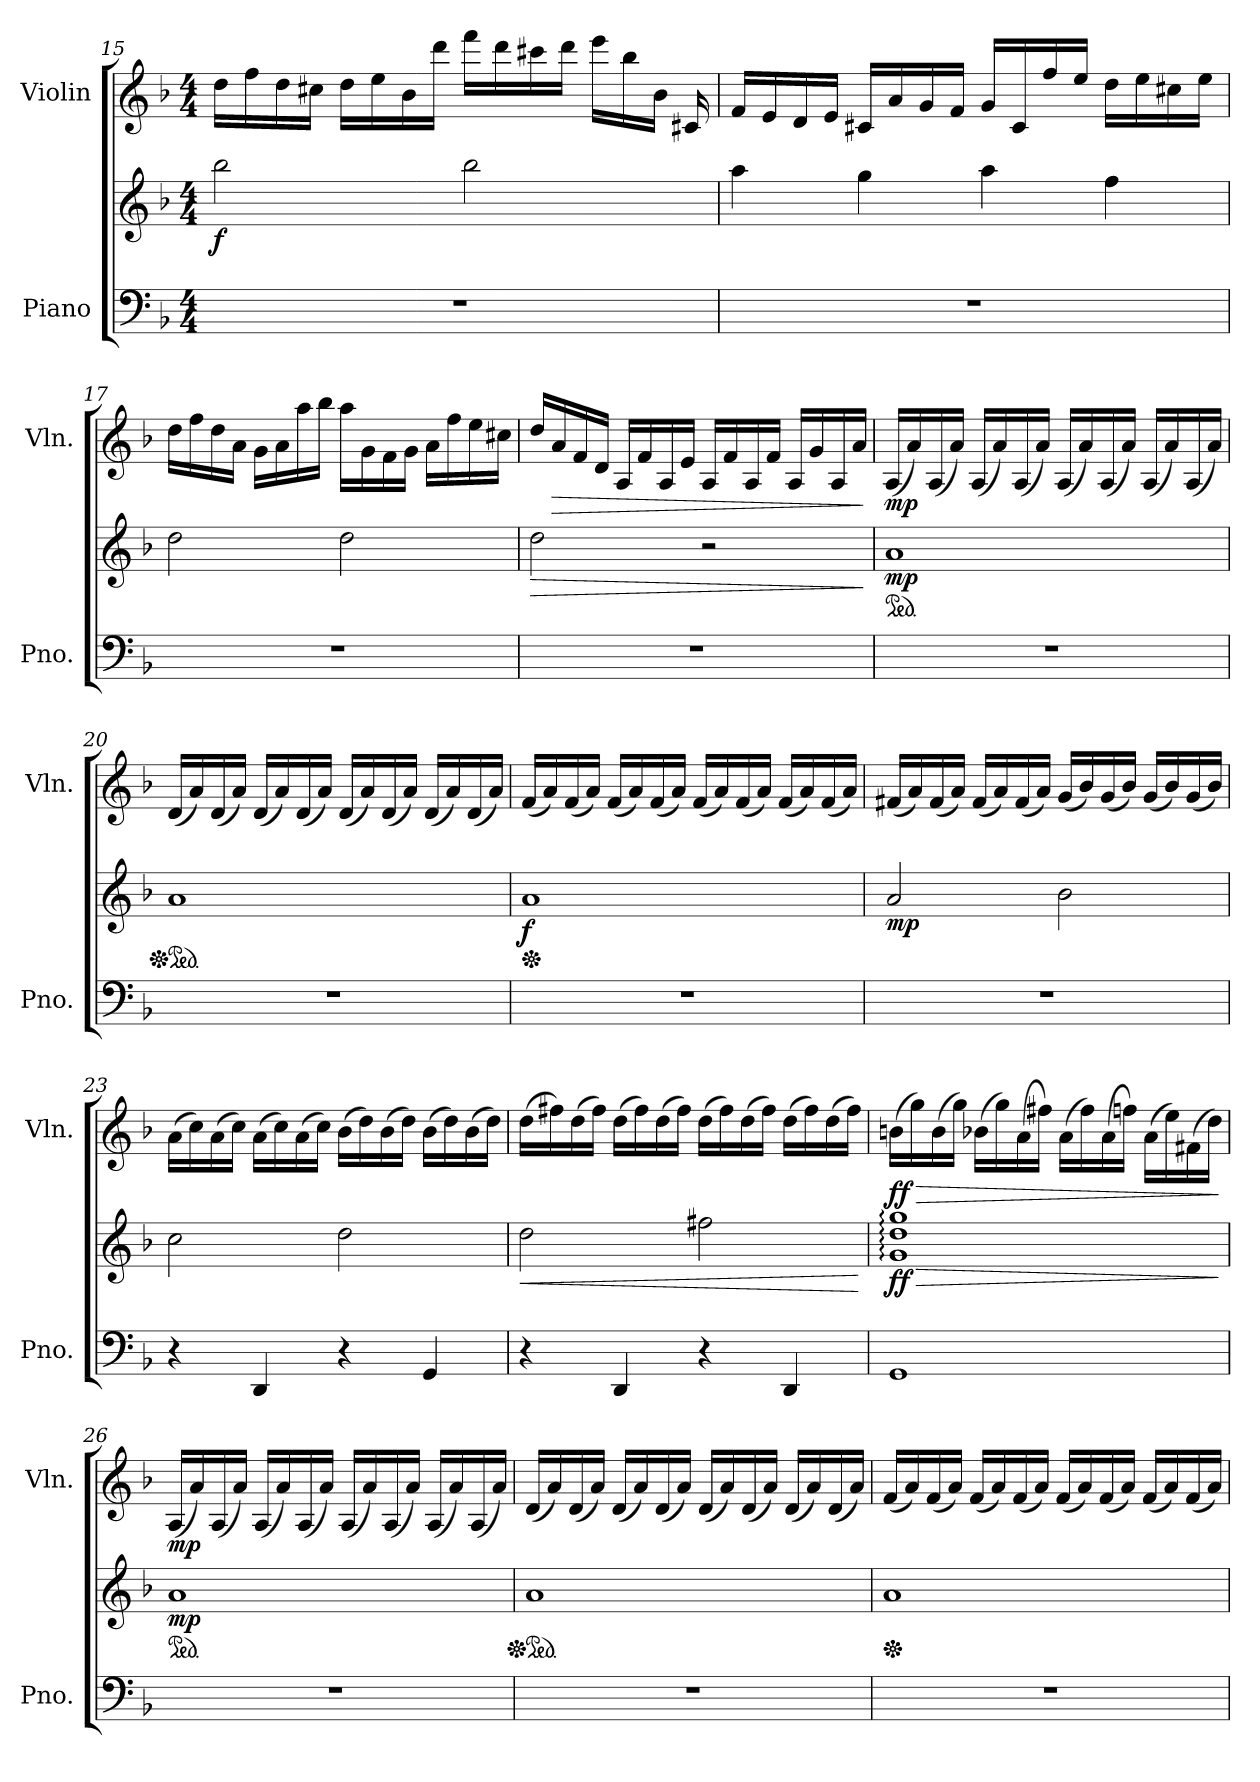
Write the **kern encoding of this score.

**kern	**kern	**dynam	**kern	**dynam
*part2	*part2	*part2	*part1	*part1
*staff3	*staff2	*staff2/3	*staff1	*staff1
*I"Piano	*	*	*I"Violin	*
*I'Pno.	*	*	*I'Vln.	*
!!LO:LB:g=z
*clefF4	*clefG2	*	*clefG2	*
*k[b-]	*k[b-]	*	*k[b-]	*
*M4/4	*M4/4	*	*M4/4	*
=15	=15	=15	=15	=15
!	!	!LO:DY:b	!	!
1r	2bb-\	f	16dd\LL	.
.	.	.	16ff\	.
.	.	.	16dd\	.
.	.	.	16cc#X\JJ	.
.	.	.	16dd\LL	.
.	.	.	16ee\	.
.	.	.	16b-\	.
.	.	.	16ddd\JJ	.
.	2bb-\	.	16fff\LL	.
.	.	.	16ddd\	.
.	.	.	16ccc#X\	.
.	.	.	16ddd\JJ	.
.	.	.	16eee\LL	.
.	.	.	16bb-\	.
.	.	.	16b-\JJ	.
.	.	.	16c#X/	.
=16	=16	=16	=16	=16
1r	4aa\	.	16f/LL	.
.	.	.	16e/	.
.	.	.	16d/	.
.	.	.	16e/JJ	.
.	4gg\	.	16c#X/LL	.
.	.	.	16a/	.
.	.	.	16g/	.
.	.	.	16f/JJ	.
.	4aa\	.	16g/LL	.
.	.	.	16c#/	.
.	.	.	16ff/	.
.	.	.	16ee/JJ	.
.	4ff\	.	16dd\LL	.
.	.	.	16ee\	.
.	.	.	16cc#X\	.
.	.	.	16ee\JJ	.
!!LO:LB:g=z
=17	=17	=17	=17	=17
1r	2dd\	.	16dd\LL	.
.	.	.	16ff\	.
.	.	.	16dd\	.
.	.	.	16a\JJ	.
.	.	.	16g\LL	.
.	.	.	16a\	.
.	.	.	16aa\	.
.	.	.	16bb-\JJ	.
.	2dd\	.	16aa\LL	.
.	.	.	16g\	.
.	.	.	16f\	.
.	.	.	16g\JJ	.
.	.	.	16a\LL	.
.	.	.	16ff\	.
.	.	.	16ee\	.
.	.	.	16cc#X\JJ	.
=18	=18	=18	=18	=18
!	!	!LO:HP:b	!	!
1r	2dd\	>	16dd/LL	.
!	!	!	!	!LO:HP:b
.	.	.	16a/	>
.	.	.	16f/	.
.	.	.	16d/JJ	.
.	.	.	16A/LL	.
.	.	.	16f/	.
.	.	.	16A/	.
.	.	.	16e/JJ	.
.	2r	.	16A/LL	.
.	.	.	16f/	.
.	.	.	16A/	.
.	.	.	16f/JJ	.
.	.	.	16A/LL	.
.	.	.	16g/	.
.	.	.	16A/	.
.	.	.	16a/JJ	.
.	.	]	.	]
=19	=19	=19	=19	=19
*	*ped	*	*	*
!	!	!LO:DY:b	!	!LO:DY:b
1r	1a	mp	(16A/LL	mp
.	.	.	16a/)	.
.	.	.	(16A/	.
.	.	.	16a/JJ)	.
.	.	.	(16A/LL	.
.	.	.	16a/)	.
.	.	.	(16A/	.
.	.	.	16a/JJ)	.
.	.	.	(16A/LL	.
.	.	.	16a/)	.
.	.	.	(16A/	.
.	.	.	16a/JJ)	.
.	.	.	(16A/LL	.
.	.	.	16a/)	.
.	.	.	(16A/	.
.	.	.	16a/JJ)	.
!!LO:PB:g=z
=20	=20	=20	=20	=20
*	*Xped	*	*	*
*	*ped	*	*	*
1r	1a	.	(16d/LL	.
.	.	.	16a/)	.
.	.	.	(16d/	.
.	.	.	16a/JJ)	.
.	.	.	(16d/LL	.
.	.	.	16a/)	.
.	.	.	(16d/	.
.	.	.	16a/JJ)	.
.	.	.	(16d/LL	.
.	.	.	16a/)	.
.	.	.	(16d/	.
.	.	.	16a/JJ)	.
.	.	.	(16d/LL	.
.	.	.	16a/)	.
.	.	.	(16d/	.
.	.	.	16a/JJ)	.
=21	=21	=21	=21	=21
*	*Xped	*	*	*
!	!	!LO:DY:b	!	!
1r	1a	f	(16f/LL	.
.	.	.	16a/)	.
.	.	.	(16f/	.
.	.	.	16a/JJ)	.
.	.	.	(16f/LL	.
.	.	.	16a/)	.
.	.	.	(16f/	.
.	.	.	16a/JJ)	.
.	.	.	(16f/LL	.
.	.	.	16a/)	.
.	.	.	(16f/	.
.	.	.	16a/JJ)	.
.	.	.	(16f/LL	.
.	.	.	16a/)	.
.	.	.	(16f/	.
.	.	.	16a/JJ)	.
=22	=22	=22	=22	=22
!	!	!LO:DY:b	!	!
1r	2a/	mp	(16f#X/LL	.
.	.	.	16a/)	.
.	.	.	(16f#/	.
.	.	.	16a/JJ)	.
.	.	.	(16f#/LL	.
.	.	.	16a/)	.
.	.	.	(16f#/	.
.	.	.	16a/JJ)	.
.	2b-\	.	(16g/LL	.
.	.	.	16b-/)	.
.	.	.	(16g/	.
.	.	.	16b-/JJ)	.
.	.	.	(16g/LL	.
.	.	.	16b-/)	.
.	.	.	(16g/	.
.	.	.	16b-/JJ)	.
!!LO:LB:g=z
=23	=23	=23	=23	=23
4r	2cc\	.	(16a\LL	.
.	.	.	16cc\)	.
.	.	.	(16a\	.
.	.	.	16cc\JJ)	.
4DD/	.	.	(16a\LL	.
.	.	.	16cc\)	.
.	.	.	(16a\	.
.	.	.	16cc\JJ)	.
4r	2dd\	.	(16b-\LL	.
.	.	.	16dd\)	.
.	.	.	(16b-\	.
.	.	.	16dd\JJ)	.
4GG/	.	.	(16b-\LL	.
.	.	.	16dd\)	.
.	.	.	(16b-\	.
.	.	.	16dd\JJ)	.
=24	=24	=24	=24	=24
!	!	!LO:HP:b	!	!
4r	2dd\	<	(16dd\LL	.
.	.	.	16ff#X\)	.
.	.	.	(16dd\	.
.	.	.	16ff#\JJ)	.
4DD/	.	.	(16dd\LL	.
.	.	.	16ff#\)	.
.	.	.	(16dd\	.
.	.	.	16ff#\JJ)	.
4r	2ff#X\	.	(16dd\LL	.
.	.	.	16ff#\)	.
.	.	.	(16dd\	.
.	.	.	16ff#\JJ)	.
4DD/	.	.	(16dd\LL	.
.	.	.	16ff#\)	.
.	.	.	(16dd\	.
.	.	.	16ff#\JJ)	.
.	.	[	.	.
!!LO:LB:g=z
=25	=25	=25	=25	=25
!	!	!LO:HP:b	!	!LO:HP:b
!	!	!LO:DY:n=1:b	!	!LO:DY:n=1:b
1GG	1g: 1dd: 1gg:	> ff	(16bn\LL	> ff
.	.	.	16gg\)	.
.	.	.	(16b\	.
.	.	.	16gg\JJ)	.
.	.	.	(16b-X\LL	.
.	.	.	16gg\)	.
.	.	.	(16a\	.
.	.	.	16ff#X\JJ)	.
.	.	.	(16a\LL	.
.	.	.	16ff#\)	.
.	.	.	(16a\	.
.	.	.	16ffn\JJ)	.
.	.	.	(16a\LL	.
.	.	.	16ee\)	.
.	.	.	(16f#X\	.
.	.	.	16dd\JJ)	.
.	.	]	.	]
=26	=26	=26	=26	=26
*	*ped	*	*	*
!	!	!LO:DY:b	!	!LO:DY:b
1r	1a	mp	(16A/LL	mp
.	.	.	16a/)	.
.	.	.	(16A/	.
.	.	.	16a/JJ)	.
.	.	.	(16A/LL	.
.	.	.	16a/)	.
.	.	.	(16A/	.
.	.	.	16a/JJ)	.
.	.	.	(16A/LL	.
.	.	.	16a/)	.
.	.	.	(16A/	.
.	.	.	16a/JJ)	.
.	.	.	(16A/LL	.
.	.	.	16a/)	.
.	.	.	(16A/	.
.	.	.	16a/JJ)	.
!!LO:LB:g=z
=27	=27	=27	=27	=27
*	*Xped	*	*	*
*	*ped	*	*	*
1r	1a	.	(16d/LL	.
.	.	.	16a/)	.
.	.	.	(16d/	.
.	.	.	16a/JJ)	.
.	.	.	(16d/LL	.
.	.	.	16a/)	.
.	.	.	(16d/	.
.	.	.	16a/JJ)	.
.	.	.	(16d/LL	.
.	.	.	16a/)	.
.	.	.	(16d/	.
.	.	.	16a/JJ)	.
.	.	.	(16d/LL	.
.	.	.	16a/)	.
.	.	.	(16d/	.
.	.	.	16a/JJ)	.
=28	=28	=28	=28	=28
*	*Xped	*	*	*
1r	1a	.	(16f/LL	.
.	.	.	16a/)	.
.	.	.	(16f/	.
.	.	.	16a/JJ)	.
.	.	.	(16f/LL	.
.	.	.	16a/)	.
.	.	.	(16f/	.
.	.	.	16a/JJ)	.
.	.	.	(16f/LL	.
.	.	.	16a/)	.
.	.	.	(16f/	.
.	.	.	16a/JJ)	.
.	.	.	(16f/LL	.
.	.	.	16a/)	.
.	.	.	(16f/	.
.	.	.	16a/JJ)	.
=	=	=	=	=
*-	*-	*-	*-	*-
